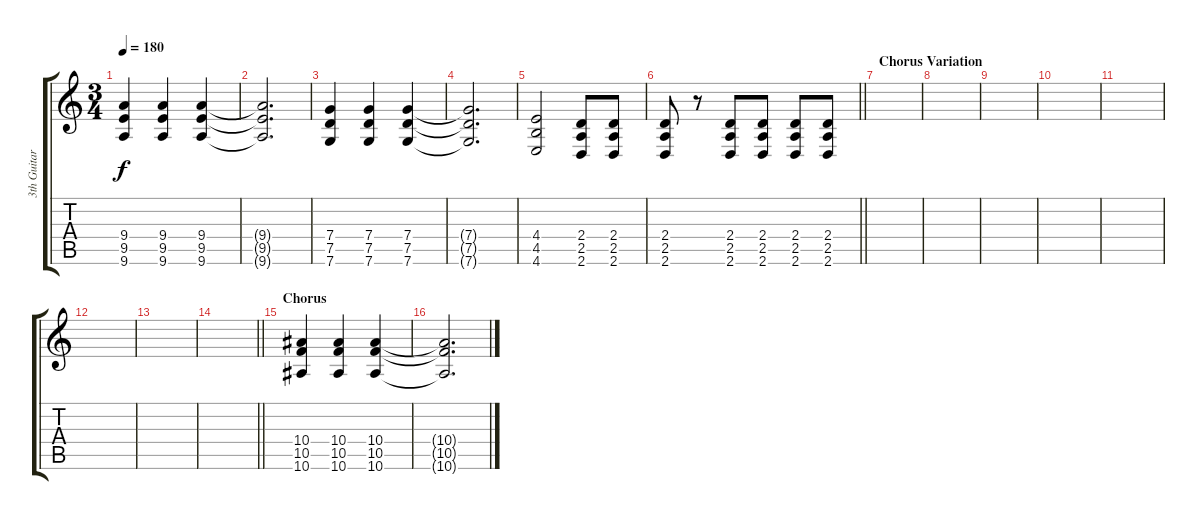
\track ("3th Guitar" "3th Guitar") {instrument distortionguitar}
\staff {score tabs}
\tuning (D4 A3 F3 C3 G2 C2) {hide}
\ts (3 4)
\tempo 180
\clef g2
\ks c
(9.4 9.5 9.6).4{dy f} (9.4 9.5 9.6).4 (9.4 9.5 9.6).4 |
(9.4{t} 9.5{t} 9.6{t}).2{d} |
(7.4 7.5 7.6).4 (7.4 7.5 7.6).4 (7.4 7.5 7.6).4 |
(7.4{t} 7.5{t} 7.6{t}).2{d} |
(4.4 4.5 4.6).2 (2.4 2.5 2.6).8 (2.4 2.5 2.6).8 |
\barLineRight lightlight
(2.4 2.5 2.6).8 r.8 (2.4 2.5 2.6).8 (2.4 2.5 2.6).8 (2.4 2.5 2.6).8 (2.4 2.5 2.6).8 |
\section ("" "Chorus Variation")
|
|
|
|
|
|
|
\barLineRight lightlight
|
\section ("" "Chorus")
(10.4 10.5 10.6).4 (10.4 10.5 10.6).4 (10.4 10.5 10.6).4 |
(10.4{t} 10.5{t} 10.6{t}).2{d}
